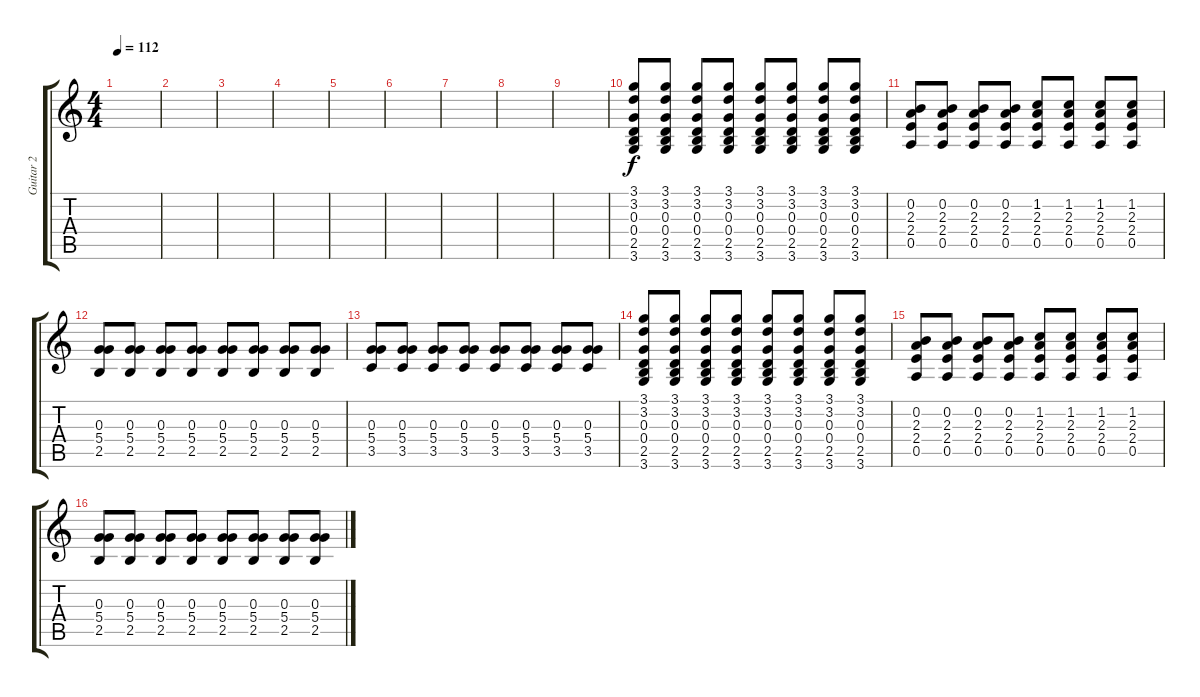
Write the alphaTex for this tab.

\track ("Guitar 2" "Guitar 2") {instrument electricguitarjazz}
\staff {score tabs}
\tuning (E4 B3 G3 D3 A2 E2) {hide}
\ts (4 4)
\tempo 112
\clef g2
\ks c
|
|
|
|
|
|
|
|
|
(3.1 3.2 0.3 0.4 2.5 3.6).8 (3.1 3.2 0.3 0.4 2.5 3.6).8 (3.1 3.2 0.3 0.4 2.5 3.6).8 (3.1 3.2 0.3 0.4 2.5 3.6).8 (3.1 3.2 0.3 0.4 2.5 3.6).8 (3.1 3.2 0.3 0.4 2.5 3.6).8 (3.1 3.2 0.3 0.4 2.5 3.6).8 (3.1 3.2 0.3 0.4 2.5 3.6).8 |
(0.2 2.3 2.4 0.5).8 (0.2 2.3 2.4 0.5).8 (0.2 2.3 2.4 0.5).8 (0.2 2.3 2.4 0.5).8 (1.2 2.3 2.4 0.5).8 (1.2 2.3 2.4 0.5).8 (1.2 2.3 2.4 0.5).8 (1.2 2.3 2.4 0.5).8 |
(0.3 5.4 2.5).8 (0.3 5.4 2.5).8 (0.3 5.4 2.5).8 (0.3 5.4 2.5).8 (0.3 5.4 2.5).8 (0.3 5.4 2.5).8 (0.3 5.4 2.5).8 (0.3 5.4 2.5).8 |
(0.3 5.4 3.5).8 (0.3 5.4 3.5).8 (0.3 5.4 3.5).8 (0.3 5.4 3.5).8 (0.3 5.4 3.5).8 (0.3 5.4 3.5).8 (0.3 5.4 3.5).8 (0.3 5.4 3.5).8 |
(3.1 3.2 0.3 0.4 2.5 3.6).8 (3.1 3.2 0.3 0.4 2.5 3.6).8 (3.1 3.2 0.3 0.4 2.5 3.6).8 (3.1 3.2 0.3 0.4 2.5 3.6).8 (3.1 3.2 0.3 0.4 2.5 3.6).8 (3.1 3.2 0.3 0.4 2.5 3.6).8 (3.1 3.2 0.3 0.4 2.5 3.6).8 (3.1 3.2 0.3 0.4 2.5 3.6).8 |
(0.2 2.3 2.4 0.5).8 (0.2 2.3 2.4 0.5).8 (0.2 2.3 2.4 0.5).8 (0.2 2.3 2.4 0.5).8 (1.2 2.3 2.4 0.5).8 (1.2 2.3 2.4 0.5).8 (1.2 2.3 2.4 0.5).8 (1.2 2.3 2.4 0.5).8 |
(0.3 5.4 2.5).8 (0.3 5.4 2.5).8 (0.3 5.4 2.5).8 (0.3 5.4 2.5).8 (0.3 5.4 2.5).8 (0.3 5.4 2.5).8 (0.3 5.4 2.5).8 (0.3 5.4 2.5).8
